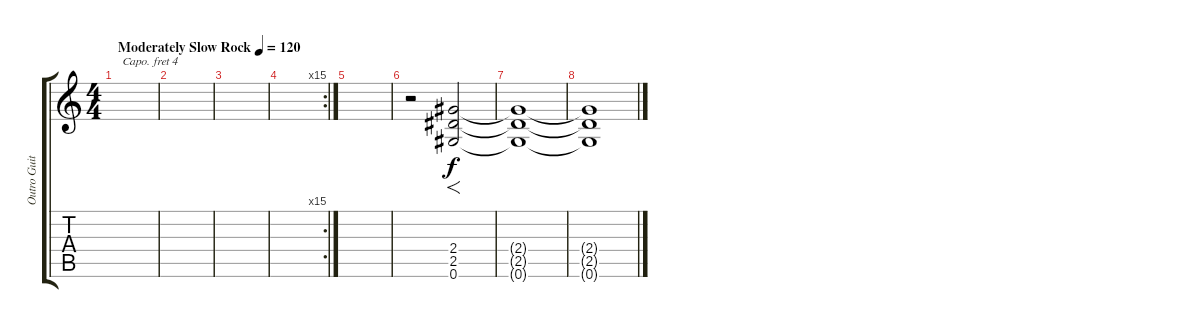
\track ("Outro Guitar" "Outro Guit") {instrument distortionguitar}
\staff {score tabs}
\capo 4
\tuning (E4 B3 G3 D3 A2 E2) {hide}
\ts (4 4)
\tempo (120 "Moderately Slow Rock")
\clef g2
\ks c
|
|
|
\rc 15
|
|
r.2 (2.4 2.5 0.6).2{f volume 7} |
(2.4{t} 2.5{t} 0.6{t}).1{volume 16} |
(2.4{t} 2.5{t} 0.6{t}).1
